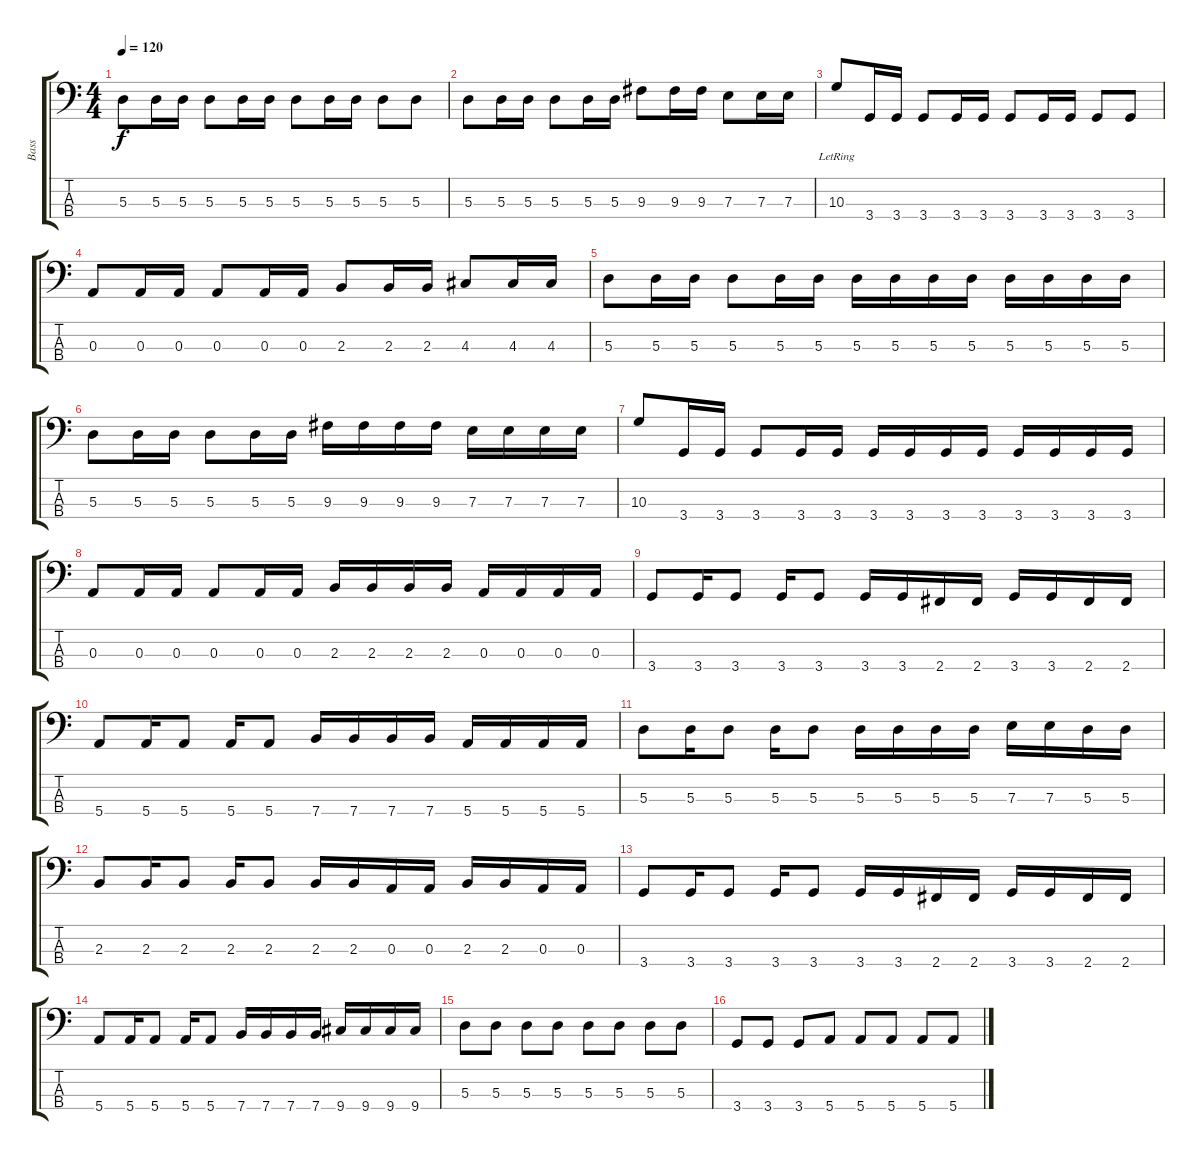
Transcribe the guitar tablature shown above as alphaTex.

\track ("Bass" "Bass") {instrument acousticguitarnylon}
\staff {score tabs}
\tuning (G2 D2 A1 E1) {hide}
\ts (4 4)
\tempo 120
\clef f4
\ks c
5.3.8{dy f} 5.3.16 5.3.16 5.3.8 5.3.16 5.3.16 5.3.8 5.3.16 5.3.16 5.3.8 5.3.8 |
5.3.8 5.3.16 5.3.16 5.3.8 5.3.16 5.3.16 9.3.8 9.3.16 9.3.16 7.3.8 7.3.16 7.3.16 |
10.3{lr}.8 3.4.16 3.4.16 3.4.8 3.4.16 3.4.16 3.4.8 3.4.16 3.4.16 3.4.8 3.4.8 |
0.3.8 0.3.16 0.3.16 0.3.8 0.3.16 0.3.16 2.3.8 2.3.16 2.3.16 4.3.8 4.3.16 4.3.16 |
5.3.8 5.3.16 5.3.16 5.3.8 5.3.16 5.3.16 5.3.16 5.3.16 5.3.16 5.3.16 5.3.16 5.3.16 5.3.16 5.3.16 |
5.3.8 5.3.16 5.3.16 5.3.8 5.3.16 5.3.16 9.3.16 9.3.16 9.3.16 9.3.16 7.3.16 7.3.16 7.3.16 7.3.16 |
10.3.8 3.4.16 3.4.16 3.4.8 3.4.16 3.4.16 3.4.16 3.4.16 3.4.16 3.4.16 3.4.16 3.4.16 3.4.16 3.4.16 |
0.3.8 0.3.16 0.3.16 0.3.8 0.3.16 0.3.16 2.3.16 2.3.16 2.3.16 2.3.16 0.3.16 0.3.16 0.3.16 0.3.16 |
3.4.8 3.4.16 3.4.8 3.4.16 3.4.8 3.4.16 3.4.16 2.4.16 2.4.16 3.4.16 3.4.16 2.4.16 2.4.16 |
5.4.8 5.4.16 5.4.8 5.4.16 5.4.8 7.4.16 7.4.16 7.4.16 7.4.16 5.4.16 5.4.16 5.4.16 5.4.16 |
5.3.8 5.3.16 5.3.8 5.3.16 5.3.8 5.3.16 5.3.16 5.3.16 5.3.16 7.3.16 7.3.16 5.3.16 5.3.16 |
2.3.8 2.3.16 2.3.8 2.3.16 2.3.8 2.3.16 2.3.16 0.3.16 0.3.16 2.3.16 2.3.16 0.3.16 0.3.16 |
3.4.8 3.4.16 3.4.8 3.4.16 3.4.8 3.4.16 3.4.16 2.4.16 2.4.16 3.4.16 3.4.16 2.4.16 2.4.16 |
5.4.8 5.4.16 5.4.8 5.4.16 5.4.8 7.4.16 7.4.16 7.4.16 7.4.16 9.4.16 9.4.16 9.4.16 9.4.16 |
5.3.8 5.3.8 5.3.8 5.3.8 5.3.8 5.3.8 5.3.8 5.3.8 |
3.4.8 3.4.8 3.4.8 5.4.8 5.4.8 5.4.8 5.4.8 5.4.8
